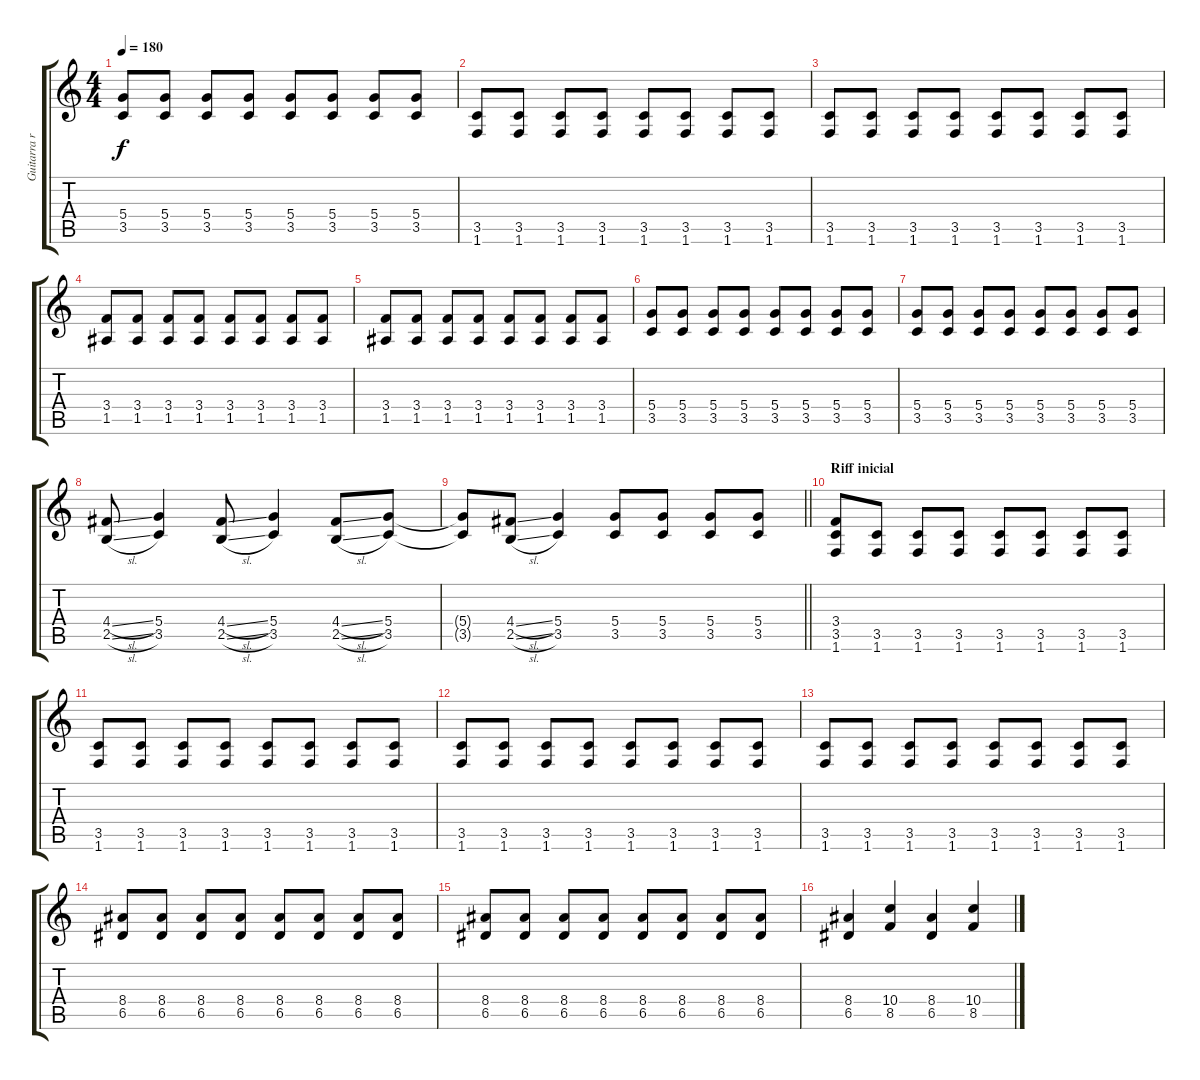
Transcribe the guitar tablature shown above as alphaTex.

\track ("Guitarra rítmica" "Guitarra r") {instrument distortionguitar}
\staff {score tabs}
\tuning (E4 B3 G3 D3 A2 E2) {hide}
\ts (4 4)
\tempo 180
\clef g2
\ks c
(5.4 3.5).8{dy f} (5.4 3.5).8 (5.4 3.5).8 (5.4 3.5).8 (5.4 3.5).8 (5.4 3.5).8 (5.4 3.5).8 (5.4 3.5).8 |
(3.5 1.6).8 (3.5 1.6).8 (3.5 1.6).8 (3.5 1.6).8 (3.5 1.6).8 (3.5 1.6).8 (3.5 1.6).8 (3.5 1.6).8 |
(3.5 1.6).8 (3.5 1.6).8 (3.5 1.6).8 (3.5 1.6).8 (3.5 1.6).8 (3.5 1.6).8 (3.5 1.6).8 (3.5 1.6).8 |
(3.4 1.5).8 (3.4 1.5).8 (3.4 1.5).8 (3.4 1.5).8 (3.4 1.5).8 (3.4 1.5).8 (3.4 1.5).8 (3.4 1.5).8 |
(3.4 1.5).8 (3.4 1.5).8 (3.4 1.5).8 (3.4 1.5).8 (3.4 1.5).8 (3.4 1.5).8 (3.4 1.5).8 (3.4 1.5).8 |
(5.4 3.5).8 (5.4 3.5).8 (5.4 3.5).8 (5.4 3.5).8 (5.4 3.5).8 (5.4 3.5).8 (5.4 3.5).8 (5.4 3.5).8 |
(5.4 3.5).8 (5.4 3.5).8 (5.4 3.5).8 (5.4 3.5).8 (5.4 3.5).8 (5.4 3.5).8 (5.4 3.5).8 (5.4 3.5).8 |
(4.4{sl} 2.5{sl}).8 (5.4 3.5).4 (4.4{sl} 2.5{sl}).8 (5.4 3.5).4 (4.4{sl} 2.5{sl}).8 (5.4 3.5).8 |
\barLineRight lightlight
(5.4{t} 3.5{t}).8 (4.4{sl} 2.5{sl}).8 (5.4 3.5).4 (5.4 3.5).8 (5.4 3.5).8 (5.4 3.5).8 (5.4 3.5).8 |
\section ("" "Riff inicial")
(3.4 3.5 1.6).8 (3.5 1.6).8 (3.5 1.6).8 (3.5 1.6).8 (3.5 1.6).8 (3.5 1.6).8 (3.5 1.6).8 (3.5 1.6).8 |
(3.5 1.6).8 (3.5 1.6).8 (3.5 1.6).8 (3.5 1.6).8 (3.5 1.6).8 (3.5 1.6).8 (3.5 1.6).8 (3.5 1.6).8 |
(3.5 1.6).8 (3.5 1.6).8 (3.5 1.6).8 (3.5 1.6).8 (3.5 1.6).8 (3.5 1.6).8 (3.5 1.6).8 (3.5 1.6).8 |
(3.5 1.6).8 (3.5 1.6).8 (3.5 1.6).8 (3.5 1.6).8 (3.5 1.6).8 (3.5 1.6).8 (3.5 1.6).8 (3.5 1.6).8 |
(8.4 6.5).8 (8.4 6.5).8 (8.4 6.5).8 (8.4 6.5).8 (8.4 6.5).8 (8.4 6.5).8 (8.4 6.5).8 (8.4 6.5).8 |
(8.4 6.5).8 (8.4 6.5).8 (8.4 6.5).8 (8.4 6.5).8 (8.4 6.5).8 (8.4 6.5).8 (8.4 6.5).8 (8.4 6.5).8 |
(8.4 6.5).4 (10.4 8.5).4 (8.4 6.5).4 (10.4 8.5).4
